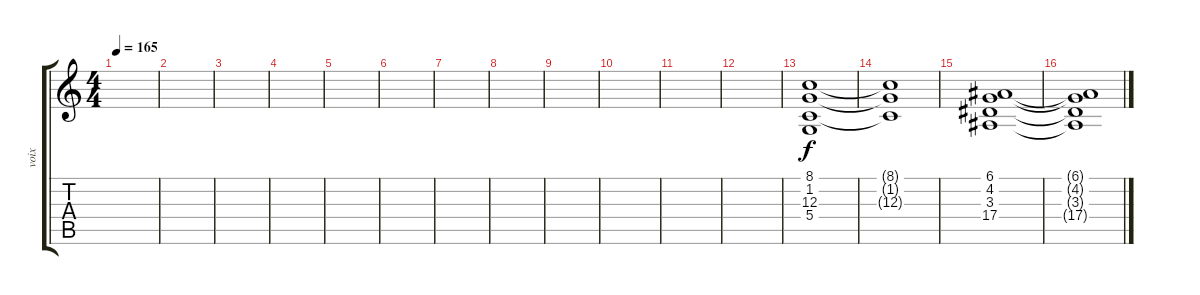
\track ("voix" "voix") {instrument choiraahs}
\staff {score tabs}
\tuning (E4 B3 G3 D3 A2 E2) {hide}
\ts (4 4)
\tempo 165
\clef g2
\ks c
|
|
|
|
|
|
|
|
|
|
|
|
(8.1 1.2 12.3 5.4).1 |
(8.1{t} 1.2{t} 12.3{t}).1 |
(6.1 4.2 3.3 17.4).1 |
(6.1{t} 4.2{t} 3.3{t} 17.4{t}).1
